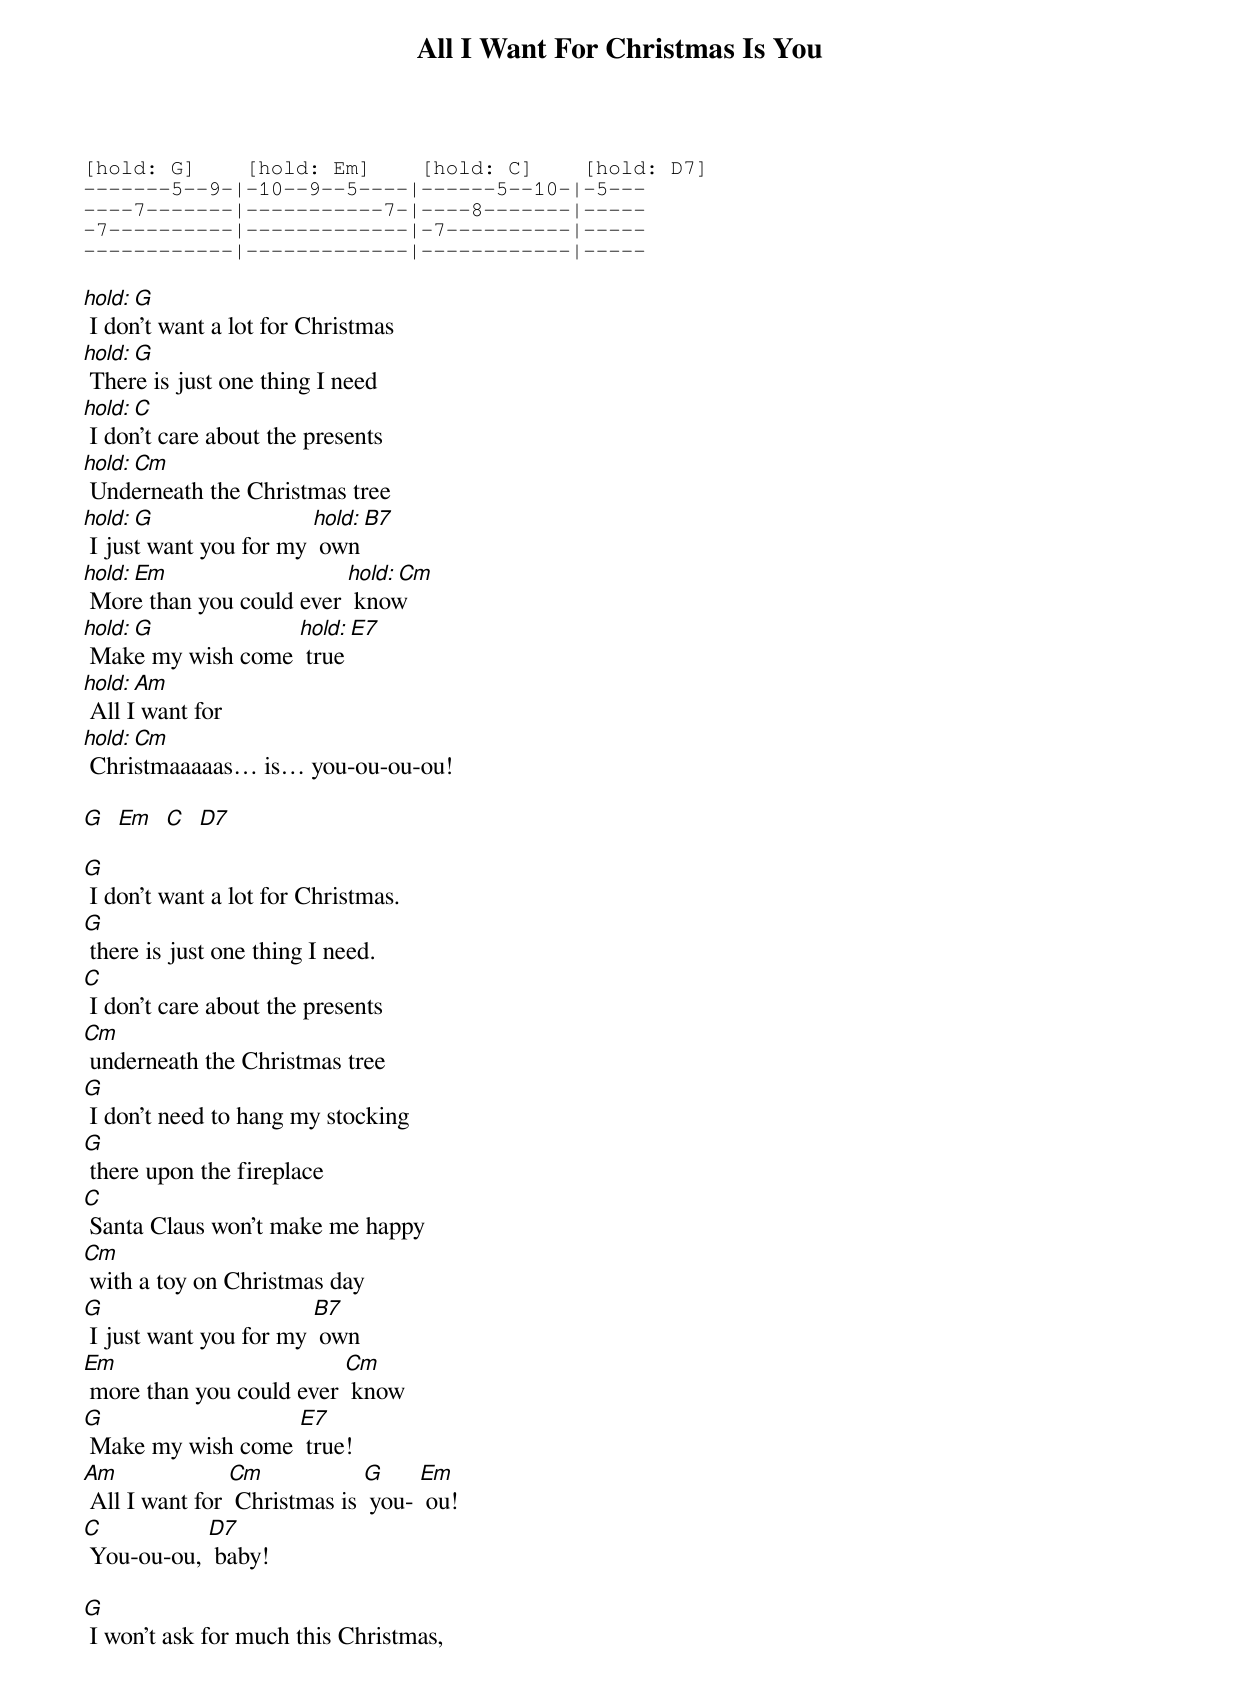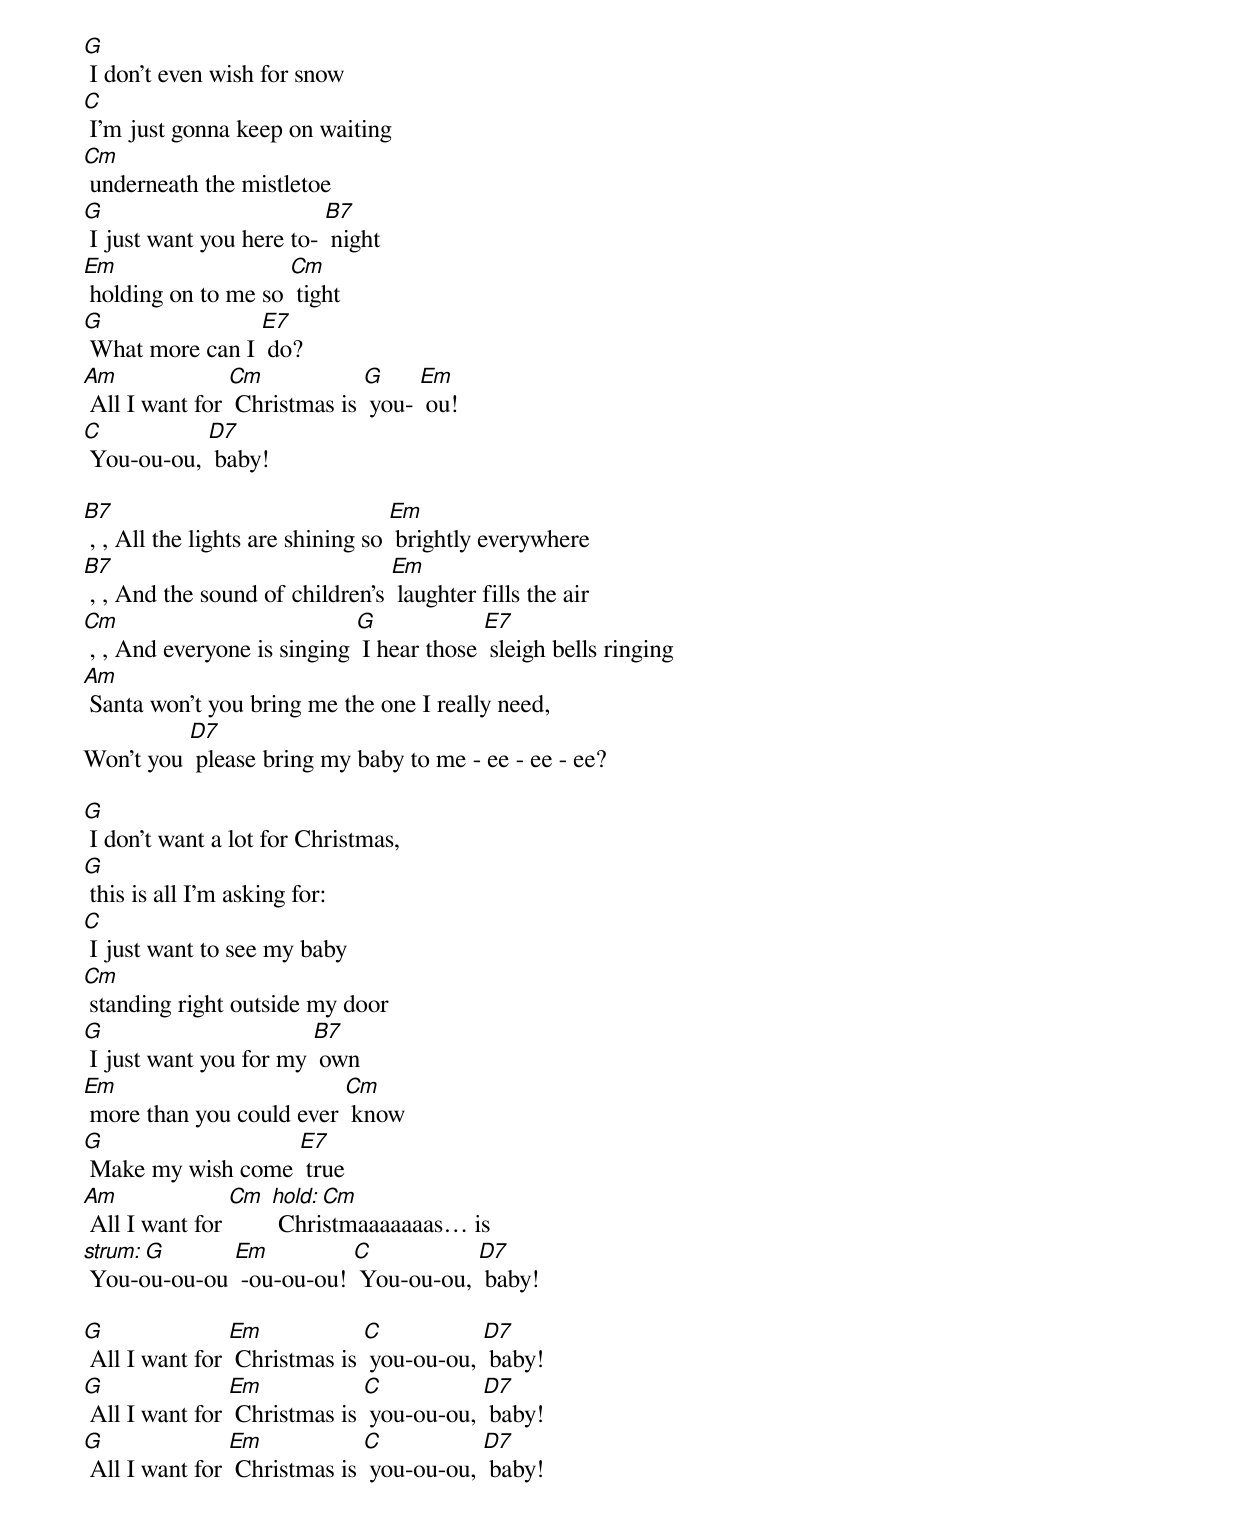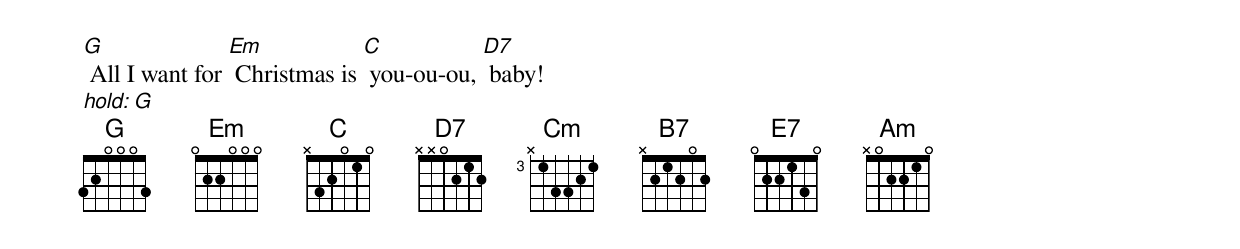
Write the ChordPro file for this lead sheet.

{t:All I Want For Christmas Is You}

{sot}
[hold: G]    [hold: Em]    [hold: C]    [hold: D7]
-------5--9-|-10--9--5----|------5--10-|-5---
----7-------|-----------7-|----8-------|-----
-7----------|-------------|-7----------|-----
------------|-------------|------------|-----
{eot}

[hold: G] I don't want a lot for Christmas
[hold: G] There is just one thing I need
[hold: C] I don't care about the presents
[hold: Cm] Underneath the Christmas tree
[hold: G] I just want you for my [hold: B7] own
[hold: Em] More than you could ever [hold: Cm] know
[hold: G] Make my wish come [hold: E7] true
[hold: Am] All I want for
[hold: Cm] Christmaaaaas… is… you-ou-ou-ou!

[G]  [Em]  [C]  [D7]

[G] I don't want a lot for Christmas.
[G] there is just one thing I need.
[C] I don't care about the presents
[Cm] underneath the Christmas tree
[G] I don't need to hang my stocking
[G] there upon the fireplace
[C] Santa Claus won't make me happy
[Cm] with a toy on Christmas day
[G] I just want you for my [B7] own
[Em] more than you could ever [Cm] know
[G] Make my wish come [E7] true!
[Am] All I want for [Cm] Christmas is [G] you- [Em] ou!
[C] You-ou-ou, [D7] baby!

[G] I won't ask for much this Christmas,
[G] I don't even wish for snow
[C] I'm just gonna keep on waiting
[Cm] underneath the mistletoe
[G] I just want you here to- [B7] night
[Em] holding on to me so [Cm] tight
[G] What more can I [E7] do?
[Am] All I want for [Cm] Christmas is [G] you- [Em] ou!
[C] You-ou-ou, [D7] baby!

[B7] , , All the lights are shining so [Em] brightly everywhere
[B7] , , And the sound of children's [Em] laughter fills the air
[Cm] , , And everyone is singing [G] I hear those [E7] sleigh bells ringing
[Am] Santa won't you bring me the one I really need,
Won't you [D7] please bring my baby to me - ee - ee - ee?

[G] I don't want a lot for Christmas,
[G] this is all I'm asking for:
[C] I just want to see my baby
[Cm] standing right outside my door
[G] I just want you for my [B7] own
[Em] more than you could ever [Cm] know
[G] Make my wish come [E7] true
[Am] All I want for [Cm] [hold: Cm] Christmaaaaaaas… is
[strum: G] You-ou-ou-ou [Em] -ou-ou-ou! [C] You-ou-ou, [D7] baby!

[G] All I want for [Em] Christmas is [C] you-ou-ou, [D7] baby!
[G] All I want for [Em] Christmas is [C] you-ou-ou, [D7] baby!
[G] All I want for [Em] Christmas is [C] you-ou-ou, [D7] baby!
[G] All I want for [Em] Christmas is [C] you-ou-ou, [D7] baby!
[hold: G]
